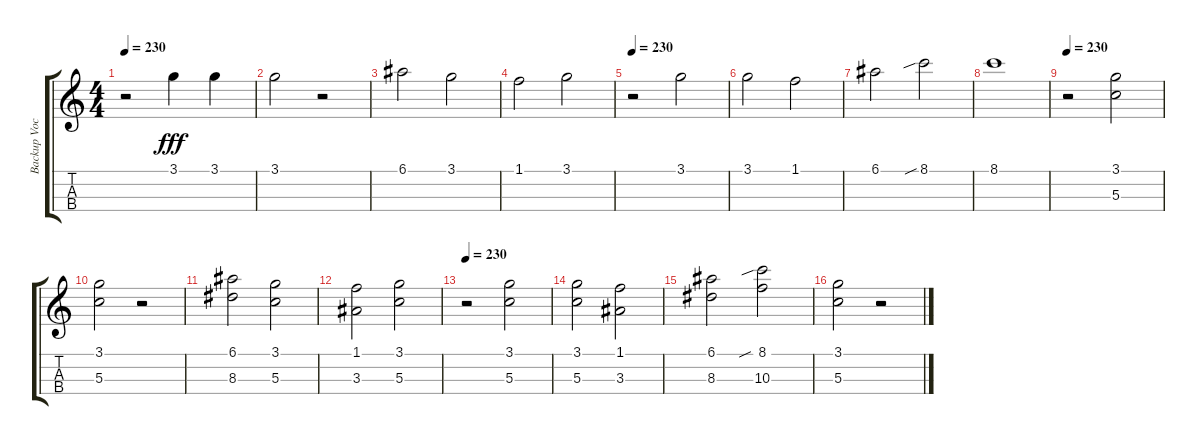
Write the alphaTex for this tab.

\track ("Backup Vocals (Josh Gilbert)" "Backup Voc") {instrument overdrivenguitar}
\staff {score tabs}
\tuning (E4 B3 G3 D3) {hide}
\ts (4 4)
\tempo 230
\clef g2
\ks c
r.2{dy fff} 3.1.4 3.1.4 |
3.1.2 r.2 |
6.1.2 3.1.2 |
1.1.2 3.1.2 |
\tempo 230
r.2 3.1.2 |
3.1.2 1.1.2 |
6.1.2 8.1{sib}.2 |
8.1.1 |
\tempo 230
r.2 (3.1 5.3).2 |
(3.1 5.3).2 r.2 |
(6.1 8.3).2 (3.1 5.3).2 |
(1.1 3.3).2 (3.1 5.3).2 |
\tempo 230
r.2 (3.1 5.3).2 |
(3.1 5.3).2 (1.1 3.3).2 |
(6.1 8.3).2 (8.1{sib} 10.3).2 |
(3.1 5.3).2 r.2
